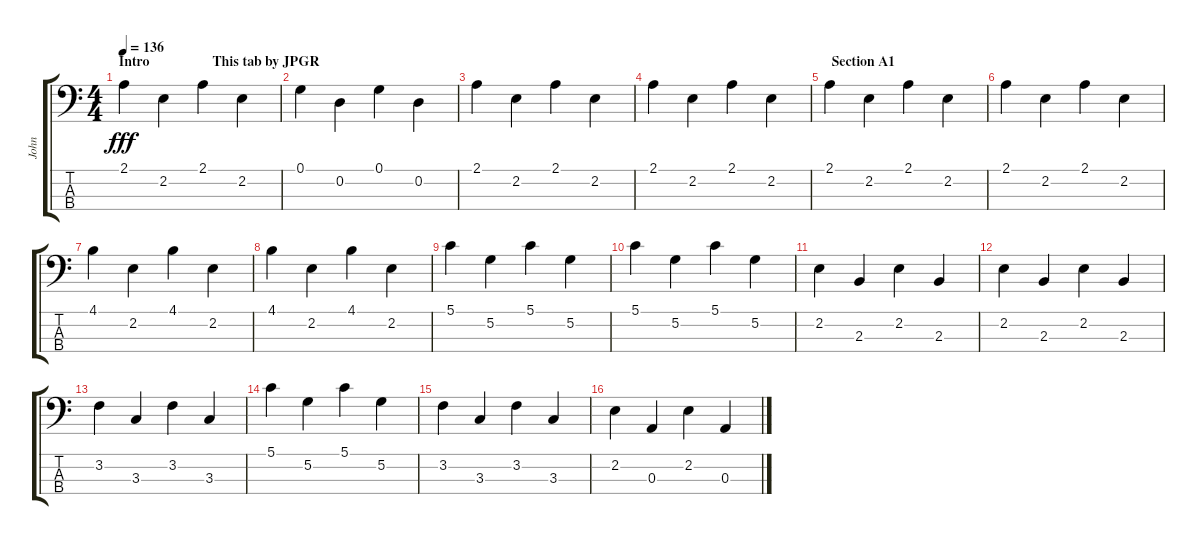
\track ("John" "John") {instrument electricbassfinger}
\staff {score tabs}
\tuning (G2 D2 A1 E1) {hide}
\ts (4 4)
\section ("" "Intro                  This tab by JPGR")
\tempo 136
\clef f4
\ks c
2.1.4{dy fff instrument electricbassfinger} 2.2.4 2.1.4 2.2.4 |
0.1.4 0.2.4 0.1.4 0.2.4 |
2.1.4 2.2.4 2.1.4 2.2.4 |
2.1.4 2.2.4 2.1.4 2.2.4 |
\section ("" "  Section A1")
2.1.4 2.2.4 2.1.4 2.2.4 |
2.1.4 2.2.4 2.1.4 2.2.4 |
4.1.4 2.2.4 4.1.4 2.2.4 |
4.1.4 2.2.4 4.1.4 2.2.4 |
5.1.4 5.2.4 5.1.4 5.2.4 |
5.1.4 5.2.4 5.1.4 5.2.4 |
2.2.4 2.3.4 2.2.4 2.3.4 |
2.2.4 2.3.4 2.2.4 2.3.4 |
3.2.4 3.3.4 3.2.4 3.3.4 |
5.1.4 5.2.4 5.1.4 5.2.4 |
3.2.4 3.3.4 3.2.4 3.3.4 |
2.2.4 0.3.4 2.2.4 0.3.4
